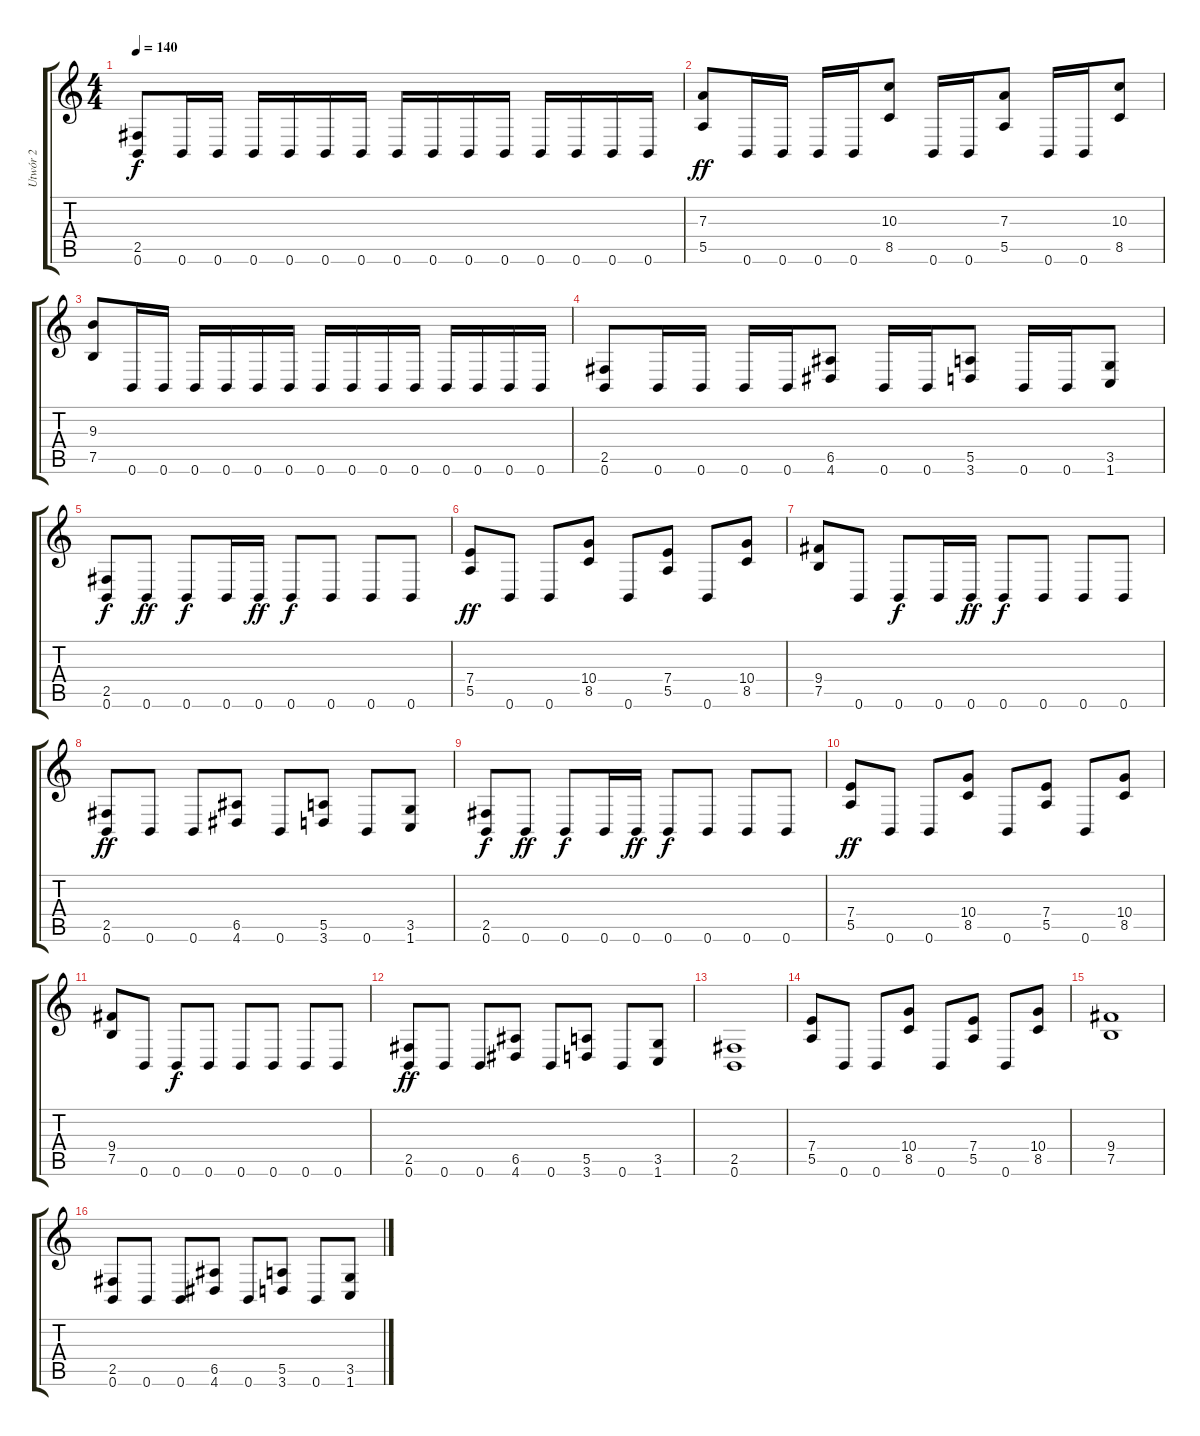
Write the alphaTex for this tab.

\track ("Utwór 2" "Utwór 2") {instrument overdrivenguitar}
\staff {score tabs}
\tuning (B3 Gb3 D3 A2 E2 B1) {hide}
\ts (4 4)
\tempo 140
\clef g2
\ks c
(2.5 0.6).8{dy f} 0.6.16 0.6.16 0.6.16 0.6.16 0.6.16 0.6.16 0.6.16 0.6.16 0.6.16 0.6.16 0.6.16 0.6.16 0.6.16 0.6.16 |
(7.3 5.5).8{dy ff} 0.6.16 0.6.16 0.6.16 0.6.16 (10.3 8.5).8 0.6.16 0.6.16 (7.3 5.5).8 0.6.16 0.6.16 (10.3 8.5).8 |
(9.3 7.5).8 0.6.16 0.6.16 0.6.16 0.6.16 0.6.16 0.6.16 0.6.16 0.6.16 0.6.16 0.6.16 0.6.16 0.6.16 0.6.16 0.6.16 |
(2.5 0.6).8 0.6.16 0.6.16 0.6.16 0.6.16 (6.5 4.6).8 0.6.16 0.6.16 (5.5 3.6).8 0.6.16 0.6.16 (3.5 1.6).8 |
(2.5 0.6).8{dy f} 0.6.8{dy ff} 0.6.8{dy f} 0.6.16 0.6.16{dy ff} 0.6.8{dy f} 0.6.8 0.6.8 0.6.8 |
(7.4 5.5).8{dy ff} 0.6.8 0.6.8 (10.4 8.5).8 0.6.8 (7.4 5.5).8 0.6.8 (10.4 8.5).8 |
(9.4 7.5).8 0.6.8 0.6.8{dy f} 0.6.16 0.6.16{dy ff} 0.6.8{dy f} 0.6.8 0.6.8 0.6.8 |
(2.5 0.6).8{dy ff} 0.6.8 0.6.8 (6.5 4.6).8 0.6.8 (5.5 3.6).8 0.6.8 (3.5 1.6).8 |
(2.5 0.6).8{dy f} 0.6.8{dy ff} 0.6.8{dy f} 0.6.16 0.6.16{dy ff} 0.6.8{dy f} 0.6.8 0.6.8 0.6.8 |
(7.4 5.5).8{dy ff} 0.6.8 0.6.8 (10.4 8.5).8 0.6.8 (7.4 5.5).8 0.6.8 (10.4 8.5).8 |
(9.4 7.5).8 0.6.8 0.6.8{dy f} 0.6.8 0.6.8 0.6.8 0.6.8 0.6.8 |
(2.5 0.6).8{dy ff} 0.6.8 0.6.8 (6.5 4.6).8 0.6.8 (5.5 3.6).8 0.6.8 (3.5 1.6).8 |
(2.5 0.6).1 |
(7.4 5.5).8 0.6.8 0.6.8 (10.4 8.5).8 0.6.8 (7.4 5.5).8 0.6.8 (10.4 8.5).8 |
(9.4 7.5).1 |
(2.5 0.6).8 0.6.8 0.6.8 (6.5 4.6).8 0.6.8 (5.5 3.6).8 0.6.8 (3.5 1.6).8
